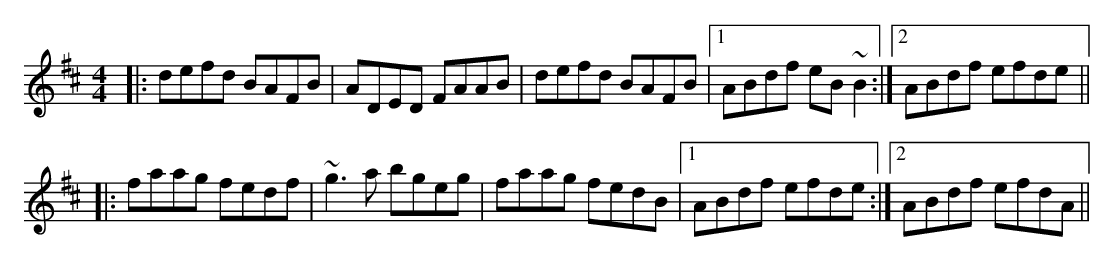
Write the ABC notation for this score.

X:1
M:4/4
K:D
|:defd BAFB|ADED FAAB|defd BAFB|1 ABdf eB~B2:|2 ABdf efde||
|:faag fedf|~g3a bgeg|faag fedB|1 ABdf efde:|2 ABdf efdA||
